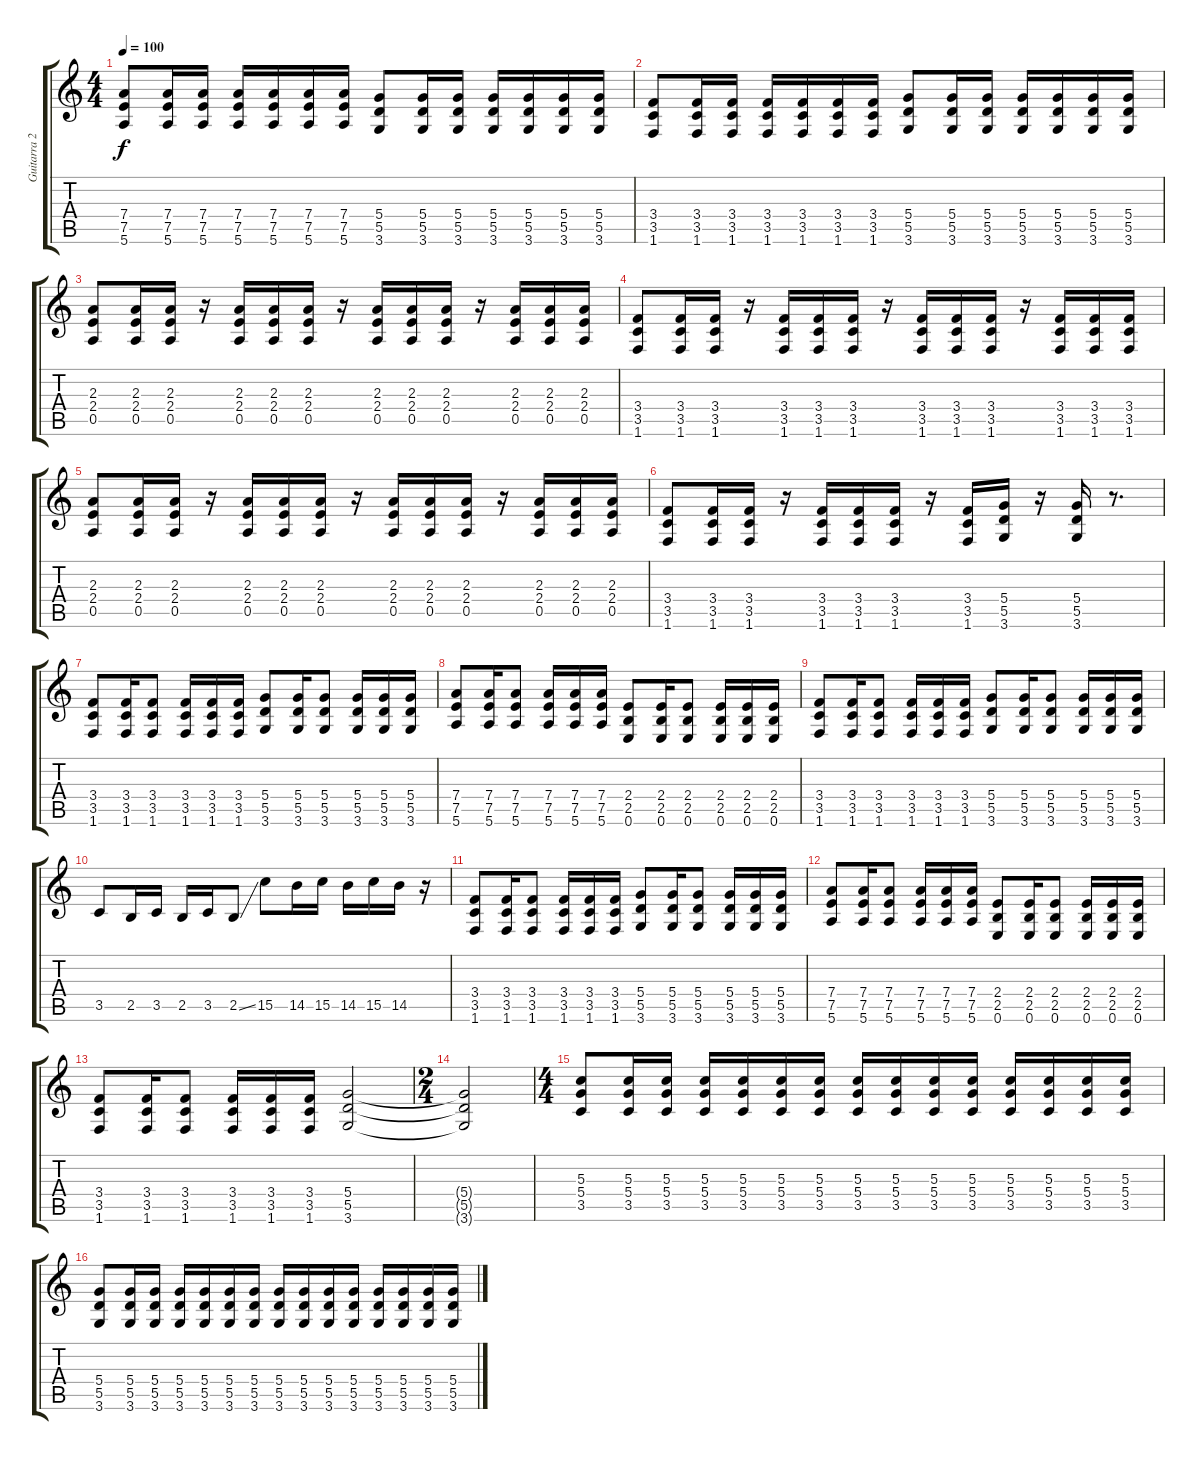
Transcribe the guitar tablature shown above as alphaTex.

\track ("Guitarra 2" "Guitarra 2") {instrument distortionguitar}
\staff {score tabs}
\tuning (E4 B3 G3 D3 A2 E2) {hide}
\ts (4 4)
\tempo 100
\clef g2
\ks c
(7.4 7.5 5.6).8{dy f} (7.4 7.5 5.6).16 (7.4 7.5 5.6).16 (7.4 7.5 5.6).16 (7.4 7.5 5.6).16 (7.4 7.5 5.6).16 (7.4 7.5 5.6).16 (5.4 5.5 3.6).8 (5.4 5.5 3.6).16 (5.4 5.5 3.6).16 (5.4 5.5 3.6).16 (5.4 5.5 3.6).16 (5.4 5.5 3.6).16 (5.4 5.5 3.6).16 |
(3.4 3.5 1.6).8 (3.4 3.5 1.6).16 (3.4 3.5 1.6).16 (3.4 3.5 1.6).16 (3.4 3.5 1.6).16 (3.4 3.5 1.6).16 (3.4 3.5 1.6).16 (5.4 5.5 3.6).8 (5.4 5.5 3.6).16 (5.4 5.5 3.6).16 (5.4 5.5 3.6).16 (5.4 5.5 3.6).16 (5.4 5.5 3.6).16 (5.4 5.5 3.6).16 |
(2.3 2.4 0.5).8 (2.3 2.4 0.5).16 (2.3 2.4 0.5).16 r.16 (2.3 2.4 0.5).16 (2.3 2.4 0.5).16 (2.3 2.4 0.5).16 r.16 (2.3 2.4 0.5).16 (2.3 2.4 0.5).16 (2.3 2.4 0.5).16 r.16 (2.3 2.4 0.5).16 (2.3 2.4 0.5).16 (2.3 2.4 0.5).16 |
(3.4 3.5 1.6).8 (3.4 3.5 1.6).16 (3.4 3.5 1.6).16 r.16 (3.4 3.5 1.6).16 (3.4 3.5 1.6).16 (3.4 3.5 1.6).16 r.16 (3.4 3.5 1.6).16 (3.4 3.5 1.6).16 (3.4 3.5 1.6).16 r.16 (3.4 3.5 1.6).16 (3.4 3.5 1.6).16 (3.4 3.5 1.6).16 |
(2.3 2.4 0.5).8 (2.3 2.4 0.5).16 (2.3 2.4 0.5).16 r.16 (2.3 2.4 0.5).16 (2.3 2.4 0.5).16 (2.3 2.4 0.5).16 r.16 (2.3 2.4 0.5).16 (2.3 2.4 0.5).16 (2.3 2.4 0.5).16 r.16 (2.3 2.4 0.5).16 (2.3 2.4 0.5).16 (2.3 2.4 0.5).16 |
(3.4 3.5 1.6).8 (3.4 3.5 1.6).16 (3.4 3.5 1.6).16 r.16 (3.4 3.5 1.6).16 (3.4 3.5 1.6).16 (3.4 3.5 1.6).16 r.16 (3.4 3.5 1.6).16 (5.4 5.5 3.6).16 r.16 (5.4 5.5 3.6).16 r.8{d} |
(3.4 3.5 1.6).8 (3.4 3.5 1.6).16 (3.4 3.5 1.6).8 (3.4 3.5 1.6).16 (3.4 3.5 1.6).16 (3.4 3.5 1.6).16 (5.4 5.5 3.6).8 (5.4 5.5 3.6).16 (5.4 5.5 3.6).8 (5.4 5.5 3.6).16 (5.4 5.5 3.6).16 (5.4 5.5 3.6).16 |
(7.4 7.5 5.6).8 (7.4 7.5 5.6).16 (7.4 7.5 5.6).8 (7.4 7.5 5.6).16 (7.4 7.5 5.6).16 (7.4 7.5 5.6).16 (2.4 2.5 0.6).8 (2.4 2.5 0.6).16 (2.4 2.5 0.6).8 (2.4 2.5 0.6).16 (2.4 2.5 0.6).16 (2.4 2.5 0.6).16 |
(3.4 3.5 1.6).8 (3.4 3.5 1.6).16 (3.4 3.5 1.6).8 (3.4 3.5 1.6).16 (3.4 3.5 1.6).16 (3.4 3.5 1.6).16 (5.4 5.5 3.6).8 (5.4 5.5 3.6).16 (5.4 5.5 3.6).8 (5.4 5.5 3.6).16 (5.4 5.5 3.6).16 (5.4 5.5 3.6).16 |
3.5.8 2.5.16 3.5.16 2.5.16 3.5.16 2.5{ss}.8 15.5.8 14.5.16 15.5.16 14.5.16 15.5.16 14.5.16 r.16 |
(3.4 3.5 1.6).8 (3.4 3.5 1.6).16 (3.4 3.5 1.6).8 (3.4 3.5 1.6).16 (3.4 3.5 1.6).16 (3.4 3.5 1.6).16 (5.4 5.5 3.6).8 (5.4 5.5 3.6).16 (5.4 5.5 3.6).8 (5.4 5.5 3.6).16 (5.4 5.5 3.6).16 (5.4 5.5 3.6).16 |
(7.4 7.5 5.6).8 (7.4 7.5 5.6).16 (7.4 7.5 5.6).8 (7.4 7.5 5.6).16 (7.4 7.5 5.6).16 (7.4 7.5 5.6).16 (2.4 2.5 0.6).8 (2.4 2.5 0.6).16 (2.4 2.5 0.6).8 (2.4 2.5 0.6).16 (2.4 2.5 0.6).16 (2.4 2.5 0.6).16 |
(3.4 3.5 1.6).8 (3.4 3.5 1.6).16 (3.4 3.5 1.6).8 (3.4 3.5 1.6).16 (3.4 3.5 1.6).16 (3.4 3.5 1.6).16 (5.4 5.5 3.6).2 |
\ts (2 4)
(5.4{t} 5.5{t} 3.6{t}).2 |
\ts (4 4)
(5.3 5.4 3.5).8 (5.3 5.4 3.5).16 (5.3 5.4 3.5).16 (5.3 5.4 3.5).16 (5.3 5.4 3.5).16 (5.3 5.4 3.5).16 (5.3 5.4 3.5).16 (5.3 5.4 3.5).16 (5.3 5.4 3.5).16 (5.3 5.4 3.5).16 (5.3 5.4 3.5).16 (5.3 5.4 3.5).16 (5.3 5.4 3.5).16 (5.3 5.4 3.5).16 (5.3 5.4 3.5).16 |
(5.4 5.5 3.6).8 (5.4 5.5 3.6).16 (5.4 5.5 3.6).16 (5.4 5.5 3.6).16 (5.4 5.5 3.6).16 (5.4 5.5 3.6).16 (5.4 5.5 3.6).16 (5.4 5.5 3.6).16 (5.4 5.5 3.6).16 (5.4 5.5 3.6).16 (5.4 5.5 3.6).16 (5.4 5.5 3.6).16 (5.4 5.5 3.6).16 (5.4 5.5 3.6).16 (5.4 5.5 3.6).16
